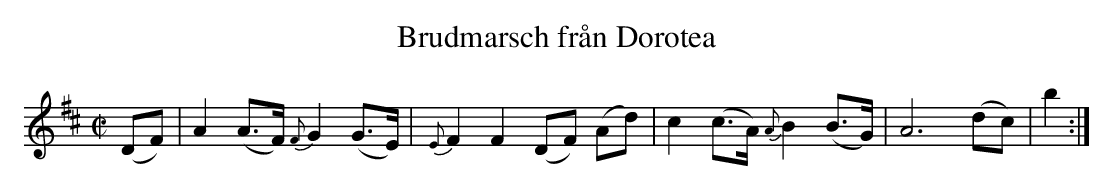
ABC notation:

X:1
T: Brudmarsch från Dorotea
M: C|
L: 1/8
K: D
(DF) | A2(A>F) {F}G2(G>E) | {E}F2F2 (DF) (Ad) | c2(c>A) {A}B2(B>G) | A6 (dc) | b2 :|
